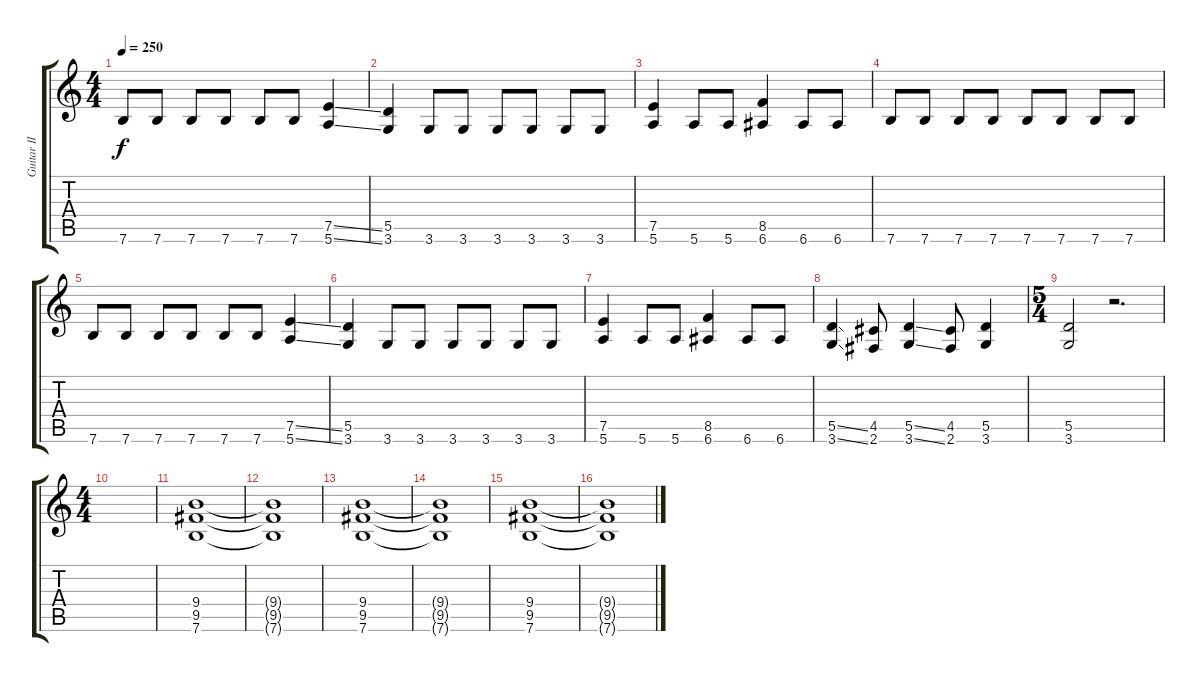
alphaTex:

\track ("Guitar II" "Guitar II") {instrument overdrivenguitar}
\staff {score tabs}
\tuning (E4 B3 G3 D3 A2 E2) {hide}
\ts (4 4)
\tempo 250
\clef g2
\ks c
7.6.8{dy f} 7.6.8 7.6.8 7.6.8 7.6.8 7.6.8 (7.5{ss} 5.6{ss}).4 |
(5.5 3.6).4 3.6.8 3.6.8 3.6.8 3.6.8 3.6.8 3.6.8 |
(7.5 5.6).4 5.6.8 5.6.8 (8.5 6.6).4 6.6.8 6.6.8 |
7.6.8 7.6.8 7.6.8 7.6.8 7.6.8 7.6.8 7.6.8 7.6.8 |
7.6.8 7.6.8 7.6.8 7.6.8 7.6.8 7.6.8 (7.5{ss} 5.6{ss}).4 |
(5.5 3.6).4 3.6.8 3.6.8 3.6.8 3.6.8 3.6.8 3.6.8 |
(7.5 5.6).4 5.6.8 5.6.8 (8.5 6.6).4 6.6.8 6.6.8 |
(5.5{ss} 3.6{ss}).4 (4.5 2.6).8 (5.5{ss} 3.6{ss}).4 (4.5 2.6).8 (5.5 3.6).4 |
\ts (5 4)
(5.5 3.6).2 r.2{d} |
\ts (4 4)
|
(9.4 9.5 7.6).1 |
(9.4{t} 9.5{t} 7.6{t}).1 |
(9.4 9.5 7.6).1 |
(9.4{t} 9.5{t} 7.6{t}).1 |
(9.4 9.5 7.6).1 |
(9.4{t} 9.5{t} 7.6{t}).1
